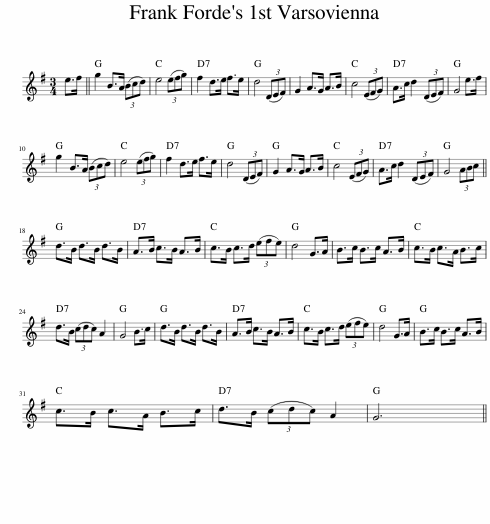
X:1
L:1/8
M:3/4
I:linebreak $
K:G
V:1 treble
V:1
 e>f || g2 B>A (3(Bcd) | e4 (3(efg) | f2 d>e f>e | d4 (3(DEF) | %5
 G2 A>G A>B | c4 (3(EFG) | A>c d2 (3(DEF) | G4 e>f |$ g2 B>A (3(Bcd) | %10
 e4 (3(efg) | f2 d>e f>e | d4 (3(DEF) | G2 A>G A>B | c4 (3(EFG) | %15
 A>c d2 (3(DEF) | G4 (3ABc ||$ d>B d>B d>B | A>B c>B A>B | c>B c>d (3(efe) | %20
 d4 G>A | B>c B>c A>B | c>B c>A B>c |$ d>B (3(cdc) A2 | G4 B>c | %25
 d>B d>B d>B | A>B c>B A>B | c>B c>d (3(efe) | d4 G>A | B>c B>c A>B |$ %30
 c>B c>A B>c | d>B (3(cdc) A2 | G6 || %33
